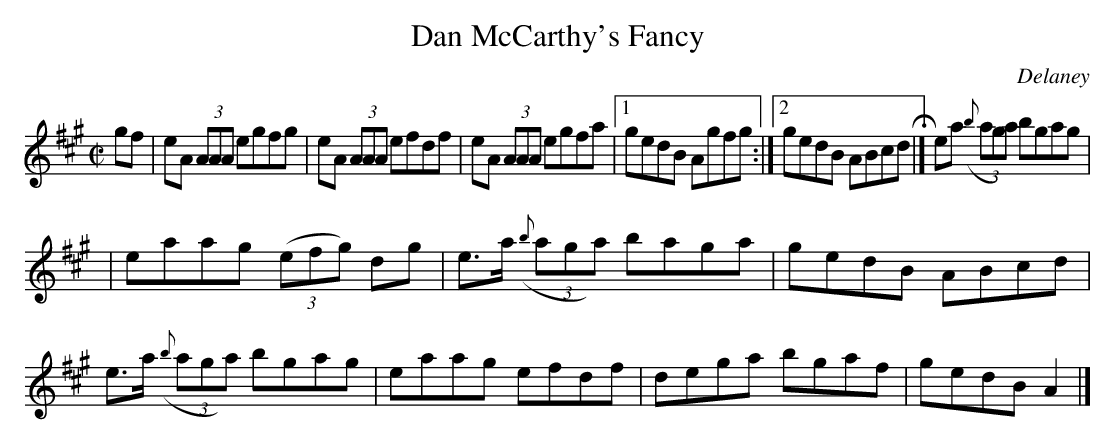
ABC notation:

X:1
T: Dan McCarthy's Fancy
O: Delaney
M: C|
L: 1/8
K: A
gf | eA (3AAA egfg | eA (3AAA efdf | eA (3AAA egfa |1 gedB Agfg :|2 gedB ABcd H|] ea (3({b}aga) bgag |
| eaag (3(efg) dg | e>a (3({b}aga) baga | gedB ABcd | e>a (3({b}aga) bgag | eaag efdf | dega bgaf | gedB A2 |]
